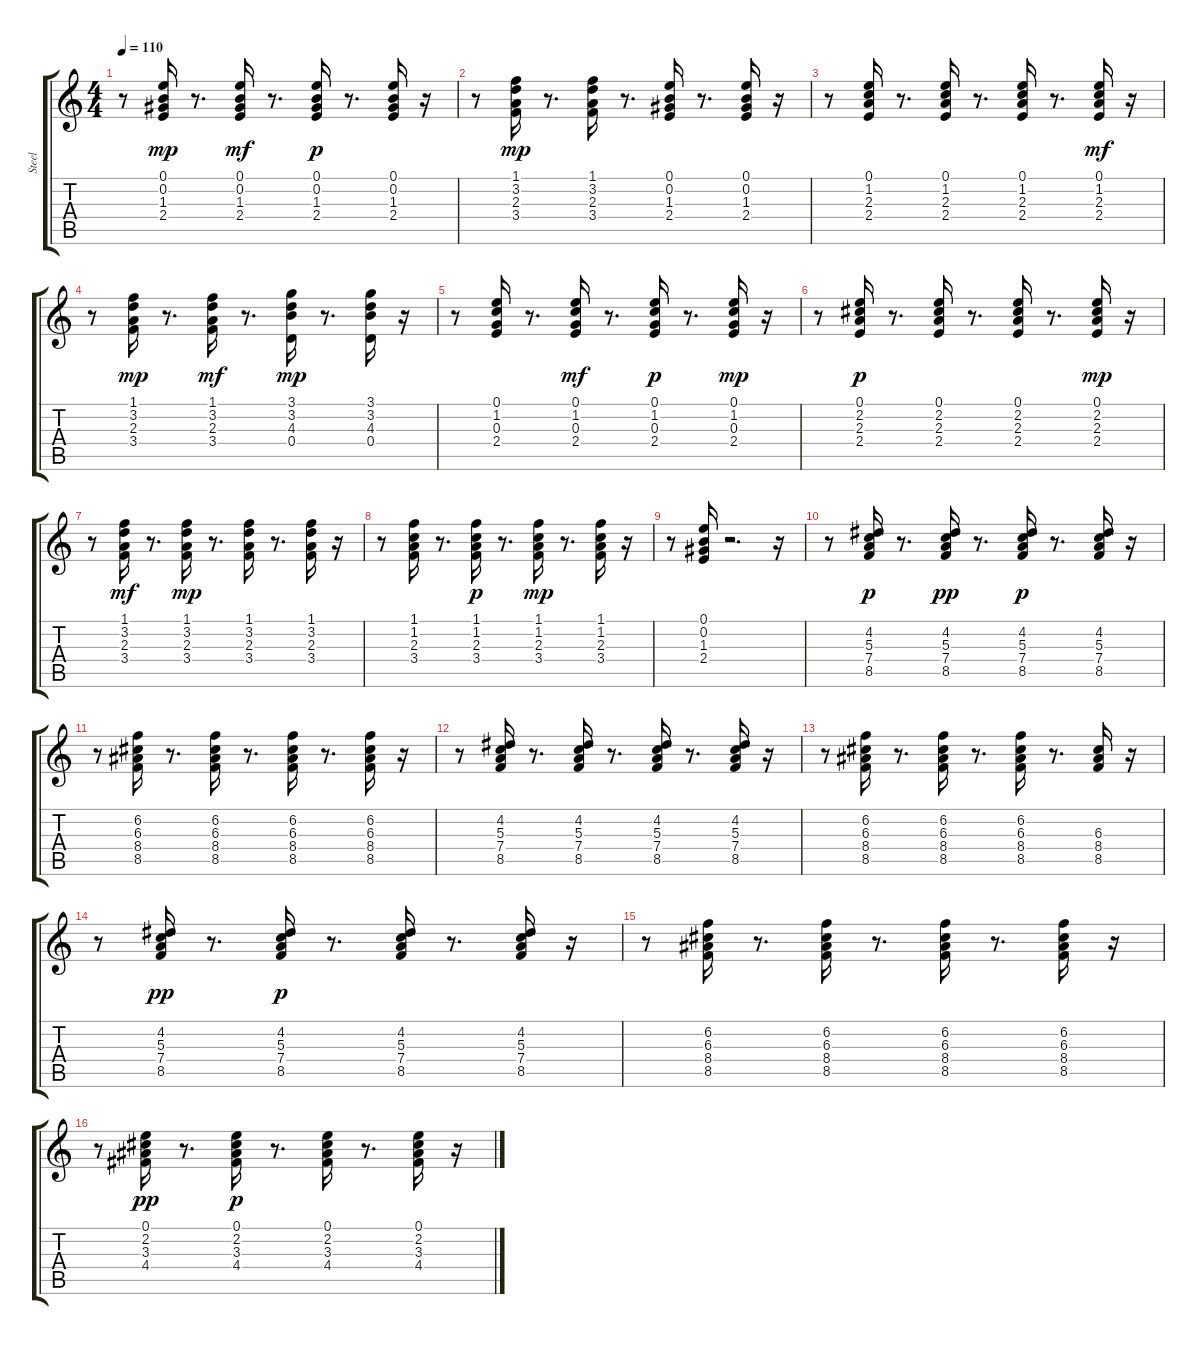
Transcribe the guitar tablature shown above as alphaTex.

\track ("Steel" "Steel") {instrument acousticguitarsteel}
\staff {score tabs}
\tuning (E4 B3 G3 D3 A2 E2) {hide}
\ts (4 4)
\tempo 110
\clef g2
\ks c
r.8{dy mp} (0.1 0.2 1.3 2.4).16 r.8{d} (0.1 0.2 1.3 2.4).16{dy mf} r.8{d} (0.1 0.2 1.3 2.4).16{dy p} r.8{d} (0.1 0.2 1.3 2.4).16 r.16 |
r.8 (1.1 3.2 2.3 3.4).16{dy mp} r.8{d} (1.1 3.2 2.3 3.4).16 r.8{d} (0.1 0.2 1.3 2.4).16 r.8{d} (0.1 0.2 1.3 2.4).16 r.16 |
r.8 (0.1 1.2 2.3 2.4).16 r.8{d} (0.1 1.2 2.3 2.4).16 r.8{d} (0.1 1.2 2.3 2.4).16 r.8{d} (0.1 1.2 2.3 2.4).16{dy mf} r.16 |
r.8 (1.1 3.2 2.3 3.4).16{dy mp} r.8{d} (1.1 3.2 2.3 3.4).16{dy mf} r.8{d} (3.1 3.2 4.3 0.4).16{dy mp} r.8{d} (3.1 3.2 4.3 0.4).16 r.16 |
r.8 (0.1 1.2 0.3 2.4).16 r.8{d} (0.1 1.2 0.3 2.4).16{dy mf} r.8{d} (0.1 1.2 0.3 2.4).16{dy p} r.8{d} (0.1 1.2 0.3 2.4).16{dy mp} r.16 |
r.8 (0.1 2.2 2.3 2.4).16{dy p} r.8{d} (0.1 2.2 2.3 2.4).16 r.8{d} (0.1 2.2 2.3 2.4).16 r.8{d} (0.1 2.2 2.3 2.4).16{dy mp} r.16 |
r.8 (1.1 3.2 2.3 3.4).16{dy mf} r.8{d} (1.1 3.2 2.3 3.4).16{dy mp} r.8{d} (1.1 3.2 2.3 3.4).16 r.8{d} (1.1 3.2 2.3 3.4).16 r.16 |
r.8 (1.1 1.2 2.3 3.4).16 r.8{d} (1.1 1.2 2.3 3.4).16{dy p} r.8{d} (1.1 1.2 2.3 3.4).16{dy mp} r.8{d} (1.1 1.2 2.3 3.4).16 r.16 |
r.8 (0.1 0.2 1.3 2.4).16 r.2{d} r.16 |
r.8 (4.2 5.3 7.4 8.5).16{dy p} r.8{d} (4.2 5.3 7.4 8.5).16{dy pp} r.8{d} (4.2 5.3 7.4 8.5).16{dy p} r.8{d} (4.2 5.3 7.4 8.5).16 r.16 |
r.8 (6.2 6.3 8.4 8.5).16 r.8{d} (6.2 6.3 8.4 8.5).16 r.8{d} (6.2 6.3 8.4 8.5).16 r.8{d} (6.2 6.3 8.4 8.5).16 r.16 |
r.8 (4.2 5.3 7.4 8.5).16 r.8{d} (4.2 5.3 7.4 8.5).16 r.8{d} (4.2 5.3 7.4 8.5).16 r.8{d} (4.2 5.3 7.4 8.5).16 r.16 |
r.8 (6.2 6.3 8.4 8.5).16 r.8{d} (6.2 6.3 8.4 8.5).16 r.8{d} (6.2 6.3 8.4 8.5).16 r.8{d} (6.3 8.4 8.5).16 r.16 |
r.8 (4.2 5.3 7.4 8.5).16{dy pp} r.8{d} (4.2 5.3 7.4 8.5).16{dy p} r.8{d} (4.2 5.3 7.4 8.5).16 r.8{d} (4.2 5.3 7.4 8.5).16 r.16 |
r.8 (6.2 6.3 8.4 8.5).16 r.8{d} (6.2 6.3 8.4 8.5).16 r.8{d} (6.2 6.3 8.4 8.5).16 r.8{d} (6.2 6.3 8.4 8.5).16 r.16 |
r.8 (0.1 2.2 3.3 4.4).16{dy pp} r.8{d} (0.1 2.2 3.3 4.4).16{dy p} r.8{d} (0.1 2.2 3.3 4.4).16 r.8{d} (0.1 2.2 3.3 4.4).16 r.16
